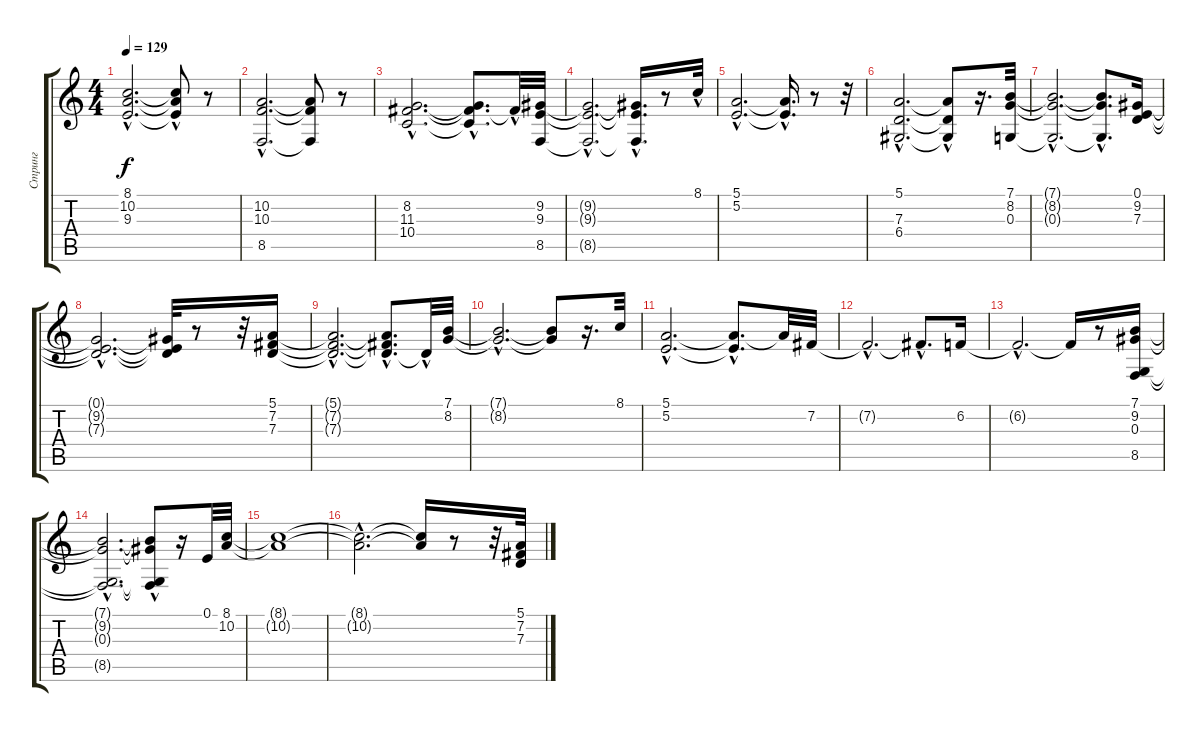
\track ("Стринг" "Стринг") {instrument synthvoice}
\staff {score tabs}
\tuning (E4 B3 G3 D3 A2 E2) {hide}
\ts (4 4)
\tempo 129
\clef g2
\ks c
(8.1{hac} 10.2{hac} 9.3{hac}).2{d dy f} (8.1{hac t} 10.2{hac t} 9.3{t}).8 r.8 |
(10.2{hac} 10.3{hac} 8.5{hac}).2{d} (10.2{t} 10.3{t} 8.5{t}).8 r.8 |
(8.2{hac} 11.3{hac} 10.4{hac}).2{d} (8.2{t} 11.3{hac t} 10.4{t}).8{d} 11.3{hac t}.32 (9.2 9.3 8.5).32 |
(9.2{hac t} 9.3{hac t} 8.5{hac t}).2{d} (9.2{hac t} 9.3{hac t} 8.5{hac t}).16{d} r.8 8.1{hac}.32 |
(5.1{hac} 5.2{hac}).2{d} (5.1{t} 5.2{hac t}).16{d} r.8 r.32 |
(5.1{hac} 7.3{hac} 6.4{hac}).2{d} (5.1{t} 7.3{t} 6.4{hac t}).8 r.16{d} (7.1 8.2 0.3).32 |
(7.1{hac t} 8.2{hac t} 0.3{hac t}).2{d} (7.1{t} 8.2{t} 0.3{hac t}).8{d} (0.1 9.2 7.3).16 |
(0.1{hac t} 9.2{hac t} 7.3{hac t}).2{d} (0.1{t} 9.2{t} 7.3{t}).32 r.8 r.32 (5.1 7.2 7.3).16 |
(5.1{hac t} 7.2{hac t} 7.3{hac t}).2{d} (5.1{t} 7.2{t} 7.3{hac t}).8{d} 7.3{hac t}.32 (7.1 8.2).32 |
(7.1{hac t} 8.2{hac t}).2{d} (7.1{t} 8.2{t}).8 r.16{d} 8.1.32 |
(5.1{hac} 5.2{hac}).2{d} (5.1{hac t} 5.2{t}).8{d} 5.1{t}.32 7.2.32 |
7.2{hac t}.2{d} 7.2{hac t}.8{d} 6.2.16 |
6.2{hac t}.2{d} 6.2{t}.16 r.8 (7.1 9.2 0.3 8.5).16 |
(7.1{hac t} 9.2{hac t} 0.3{hac t} 8.5{hac t}).2{d} (7.1{t} 9.2{hac t} 0.3{hac t} 8.5{hac t}).8 r.16 0.1.32 (8.1 10.2).32 |
(8.1{t} 10.2{t}).1 |
(8.1{hac t} 10.2{hac t}).2{d} (8.1{t} 10.2{t}).16 r.8 r.32 (5.1 7.2 7.3).32
